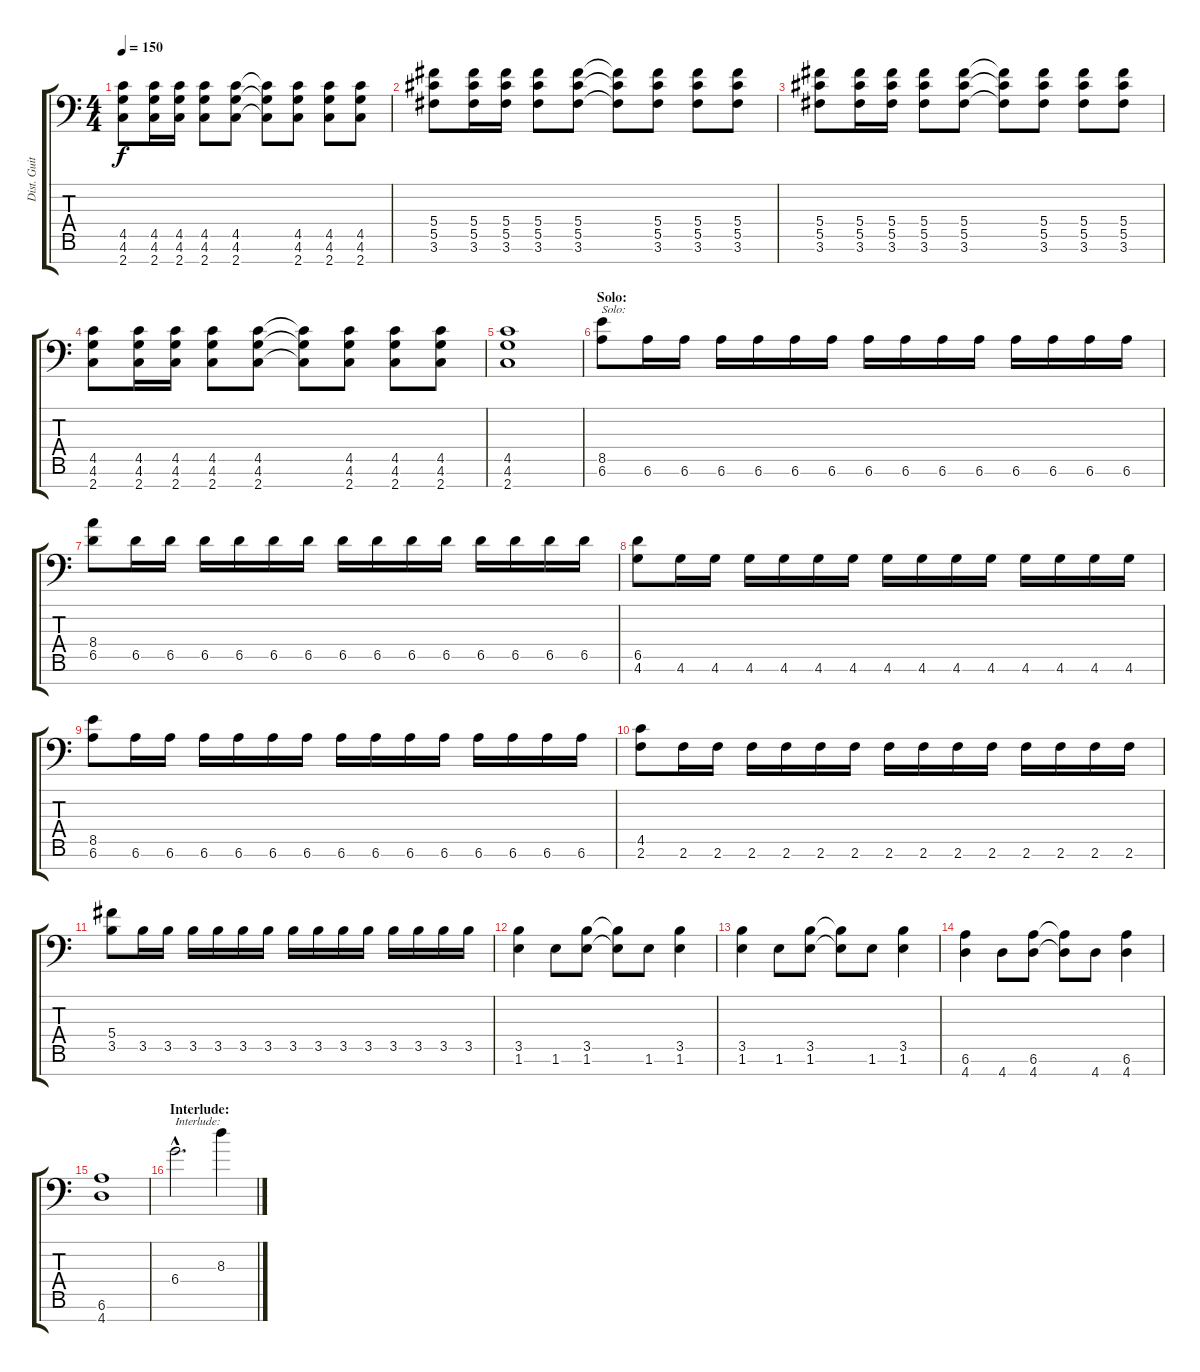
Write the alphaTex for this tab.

\track ("Dist. Guitar 2" "Dist. Guit") {instrument distortionguitar}
\staff {score tabs}
\tuning (Eb4 Bb3 Gb3 Db3 Ab2 Eb2 Bb1) {hide}
\ts (4 4)
\tempo 150
\clef f4
\ks c
(4.5 4.6 2.7).8{dy f} (4.5 4.6 2.7).16 (4.5 4.6 2.7).16 (4.5 4.6 2.7).8 (4.5 4.6 2.7).8 (4.5{t} 4.6{t} 2.7{t}).8 (4.5 4.6 2.7).8 (4.5 4.6 2.7).8 (4.5 4.6 2.7).8 |
(5.4 5.5 3.6).8 (5.4 5.5 3.6).16 (5.4 5.5 3.6).16 (5.4 5.5 3.6).8 (5.4 5.5 3.6).8 (5.4{t} 5.5{t} 3.6{t}).8 (5.4 5.5 3.6).8 (5.4 5.5 3.6).8 (5.4 5.5 3.6).8 |
(5.4 5.5 3.6).8 (5.4 5.5 3.6).16 (5.4 5.5 3.6).16 (5.4 5.5 3.6).8 (5.4 5.5 3.6).8 (5.4{t} 5.5{t} 3.6{t}).8 (5.4 5.5 3.6).8 (5.4 5.5 3.6).8 (5.4 5.5 3.6).8 |
(4.5 4.6 2.7).8 (4.5 4.6 2.7).16 (4.5 4.6 2.7).16 (4.5 4.6 2.7).8 (4.5 4.6 2.7).8 (4.5{t} 4.6{t} 2.7{t}).8 (4.5 4.6 2.7).8 (4.5 4.6 2.7).8 (4.5 4.6 2.7).8 |
(4.5 4.6 2.7).1 |
\section ("" "Solo:")
(8.5 6.6).8{txt "Solo:"} 6.6.16 6.6.16 6.6.16 6.6.16 6.6.16 6.6.16 6.6.16 6.6.16 6.6.16 6.6.16 6.6.16 6.6.16 6.6.16 6.6.16 |
(8.4 6.5).8 6.5.16 6.5.16 6.5.16 6.5.16 6.5.16 6.5.16 6.5.16 6.5.16 6.5.16 6.5.16 6.5.16 6.5.16 6.5.16 6.5.16 |
(6.5 4.6).8 4.6.16 4.6.16 4.6.16 4.6.16 4.6.16 4.6.16 4.6.16 4.6.16 4.6.16 4.6.16 4.6.16 4.6.16 4.6.16 4.6.16 |
(8.5 6.6).8 6.6.16 6.6.16 6.6.16 6.6.16 6.6.16 6.6.16 6.6.16 6.6.16 6.6.16 6.6.16 6.6.16 6.6.16 6.6.16 6.6.16 |
(4.5 2.6).8 2.6.16 2.6.16 2.6.16 2.6.16 2.6.16 2.6.16 2.6.16 2.6.16 2.6.16 2.6.16 2.6.16 2.6.16 2.6.16 2.6.16 |
(5.4 3.5).8 3.5.16 3.5.16 3.5.16 3.5.16 3.5.16 3.5.16 3.5.16 3.5.16 3.5.16 3.5.16 3.5.16 3.5.16 3.5.16 3.5.16 |
(3.5 1.6).4 1.6.8 (3.5 1.6).8 (3.5{t} 1.6{t}).8 1.6.8 (3.5 1.6).4 |
(3.5 1.6).4 1.6.8 (3.5 1.6).8 (3.5{t} 1.6{t}).8 1.6.8 (3.5 1.6).4 |
(6.6 4.7).4 4.7.8 (6.6 4.7).8 (6.6{t} 4.7{t}).8 4.7.8 (6.6 4.7).4 |
(6.6 4.7).1 |
\section ("" "Interlude:")
6.4{hac}.2{d txt "Interlude:"} 8.3.4
